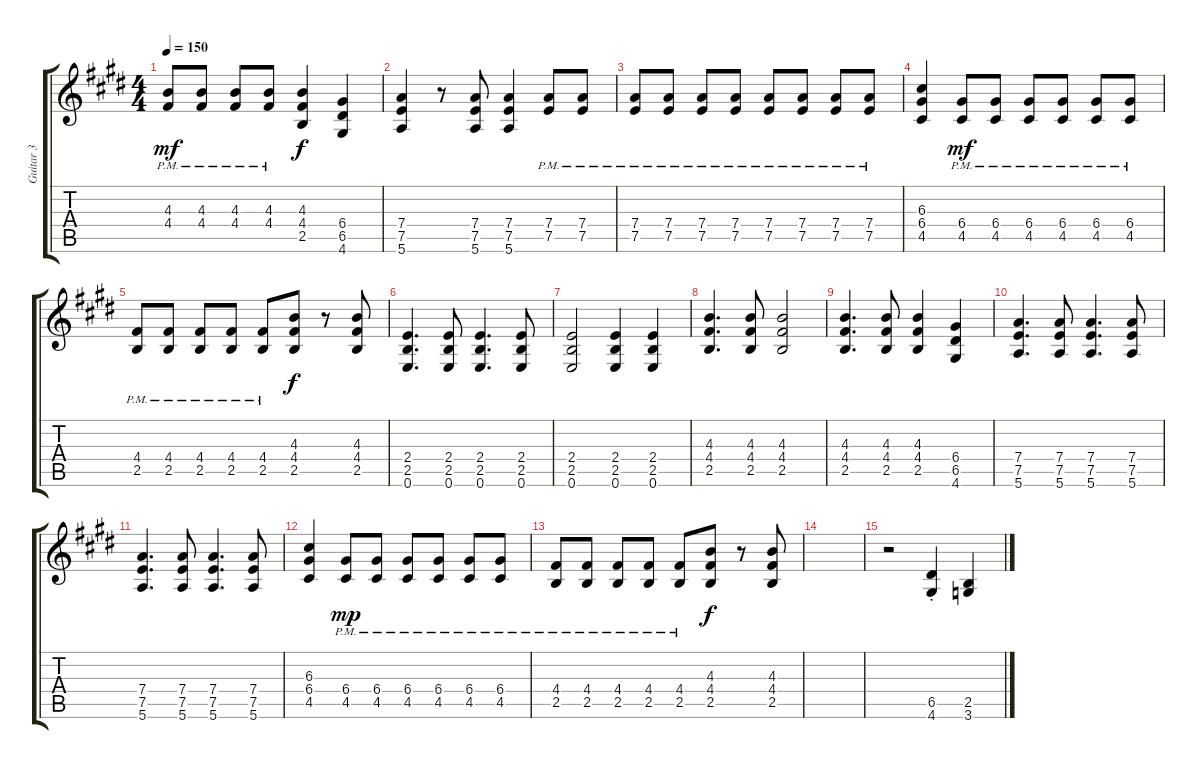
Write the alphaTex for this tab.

\track ("Guitar 3" "Guitar 3") {instrument overdrivenguitar}
\staff {score tabs}
\tuning (E4 B3 G3 D3 A2 E2) {hide}
\ts (4 4)
\tempo 150
\clef g2
\ks e
(4.3{pm} 4.4{pm}).8{dy mf} (4.3{pm} 4.4{pm}).8 (4.3{pm} 4.4{pm}).8 (4.3{pm} 4.4{pm}).8 (4.3 4.4 2.5).4{dy f} (6.4 6.5 4.6).4 |
(7.4 7.5 5.6).4 r.8 (7.4 7.5 5.6).8 (7.4 7.5 5.6).4 (7.4{pm} 7.5{pm}).8 (7.4{pm} 7.5{pm}).8 |
(7.4{pm} 7.5{pm}).8 (7.4{pm} 7.5{pm}).8 (7.4{pm} 7.5{pm}).8 (7.4{pm} 7.5{pm}).8 (7.4{pm} 7.5{pm}).8 (7.4{pm} 7.5{pm}).8 (7.4{pm} 7.5{pm}).8 (7.4{pm} 7.5{pm}).8 |
(6.3 6.4 4.5).4 (6.4{pm} 4.5{pm}).8{dy mf} (6.4{pm} 4.5{pm}).8 (6.4{pm} 4.5{pm}).8 (6.4{pm} 4.5{pm}).8 (6.4{pm} 4.5{pm}).8 (6.4{pm} 4.5{pm}).8 |
(4.4{pm} 2.5{pm}).8 (4.4{pm} 2.5{pm}).8 (4.4{pm} 2.5{pm}).8 (4.4{pm} 2.5{pm}).8 (4.4{pm} 2.5{pm}).8 (4.3 4.4 2.5).8{dy f} r.8 (4.3 4.4 2.5).8 |
(2.4 2.5 0.6).4{d} (2.4 2.5 0.6).8 (2.4 2.5 0.6).4{d} (2.4 2.5 0.6).8 |
(2.4 2.5 0.6).2 (2.4 2.5 0.6).4 (2.4 2.5 0.6).4 |
(4.3 4.4 2.5).4{d} (4.3 4.4 2.5).8 (4.3 4.4 2.5).2 |
(4.3 4.4 2.5).4{d} (4.3 4.4 2.5).8 (4.3 4.4 2.5).4 (6.4 6.5 4.6).4 |
(7.4 7.5 5.6).4{d} (7.4 7.5 5.6).8 (7.4 7.5 5.6).4{d} (7.4 7.5 5.6).8 |
(7.4 7.5 5.6).4{d} (7.4 7.5 5.6).8 (7.4 7.5 5.6).4{d} (7.4 7.5 5.6).8 |
(6.3 6.4 4.5).4 (6.4{pm} 4.5{pm}).8{dy mp} (6.4{pm} 4.5{pm}).8 (6.4{pm} 4.5{pm}).8 (6.4{pm} 4.5{pm}).8 (6.4{pm} 4.5{pm}).8 (6.4{pm} 4.5{pm}).8 |
(4.4{pm} 2.5{pm}).8 (4.4{pm} 2.5{pm}).8 (4.4{pm} 2.5{pm}).8 (4.4{pm} 2.5{pm}).8 (4.4{pm} 2.5{pm}).8 (4.3 4.4 2.5).8{dy f} r.8 (4.3 4.4 2.5).8 |
|
r.2{volume 6} (6.5{st} 4.6{st}).4 (2.5 3.6).4
